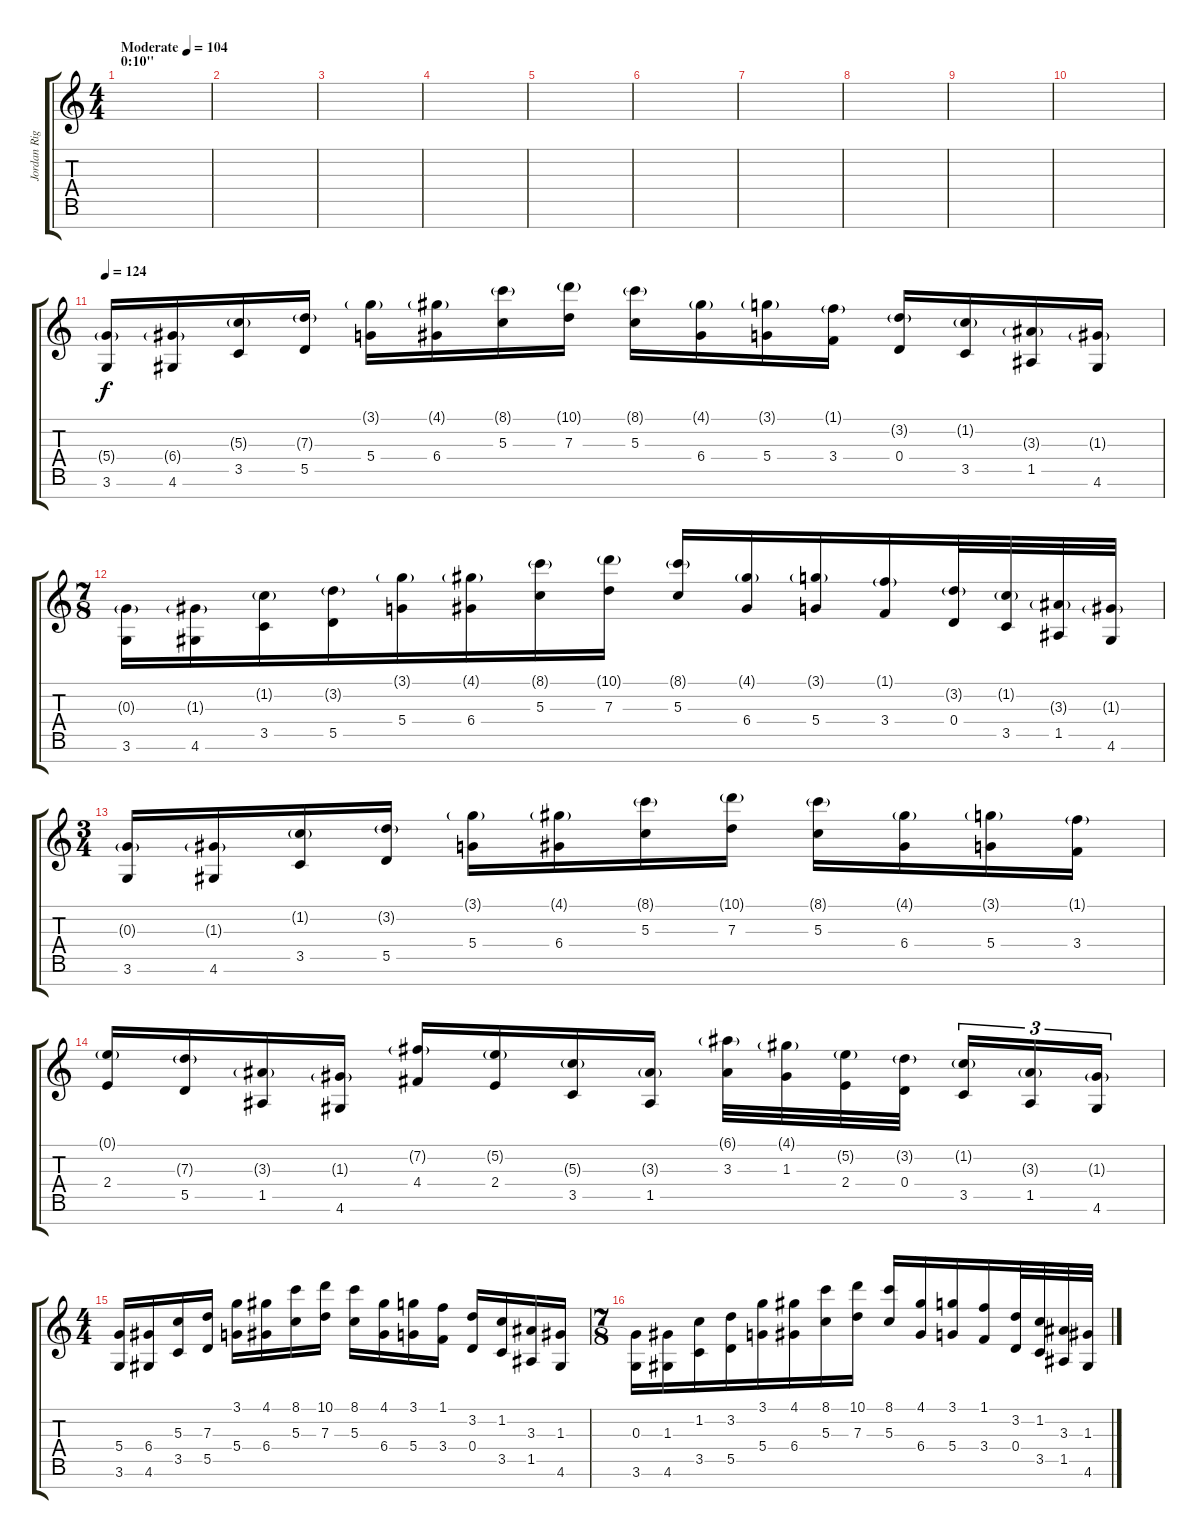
\track ("Jordan Right Hand Overdubs and Effects" "Jordan Rig") {instrument stringensemble1}
\staff {score tabs}
\tuning (E5 B4 G4 D4 A3 E3 B2) {hide}
\ts (4 4)
\section ("" "0:10''")
\tempo (104 "Moderate")
\clef g2
\ks c
|
|
|
|
|
|
|
|
|
|
\tempo 124
(5.4{g} 3.6).16 (6.4{g} 4.6).16 (5.3{g} 3.5).16 (7.3{g} 5.5).16 (3.1{g} 5.4).16 (4.1{g} 6.4).16 (8.1{g} 5.3).16 (10.1{g} 7.3).16 (8.1{g} 5.3).16 (4.1{g} 6.4).16 (3.1{g} 5.4).16 (1.1{g} 3.4).16 (3.2{g} 0.4).16 (1.2{g} 3.5).16 (3.3{g} 1.5).16 (1.3{g} 4.6).16 |
\ts (7 8)
(0.3{g} 3.6).16 (1.3{g} 4.6).16 (1.2{g} 3.5).16 (3.2{g} 5.5).16 (3.1{g} 5.4).16 (4.1{g} 6.4).16 (8.1{g} 5.3).16 (10.1{g} 7.3).16 (8.1{g} 5.3).16 (4.1{g} 6.4).16 (3.1{g} 5.4).16 (1.1{g} 3.4).16 (3.2{g} 0.4).32 (1.2{g} 3.5).32 (3.3{g} 1.5).32 (1.3{g} 4.6).32 |
\ts (3 4)
(0.3{g} 3.6).16 (1.3{g} 4.6).16 (1.2{g} 3.5).16 (3.2{g} 5.5).16 (3.1{g} 5.4).16 (4.1{g} 6.4).16 (8.1{g} 5.3).16 (10.1{g} 7.3).16 (8.1{g} 5.3).16 (4.1{g} 6.4).16 (3.1{g} 5.4).16 (1.1{g} 3.4).16 |
(0.1{g} 2.4).16 (7.3{g} 5.5).16 (3.3{g} 1.5).16 (1.3{g} 4.6).16 (7.2{g} 4.4).16 (5.2{g} 2.4).16 (5.3{g} 3.5).16 (3.3{g} 1.5).16 (6.1{g} 3.3).32 (4.1{g} 1.3).32 (5.2{g} 2.4).32 (3.2{g} 0.4).32 (1.2{g} 3.5).16{tu (3 2)} (3.3{g} 1.5).16{tu (3 2)} (1.3{g} 4.6).16{tu (3 2)} |
\ts (4 4)
(5.4 3.6).16 (6.4 4.6).16 (5.3 3.5).16 (7.3 5.5).16 (3.1 5.4).16 (4.1 6.4).16 (8.1 5.3).16 (10.1 7.3).16 (8.1 5.3).16 (4.1 6.4).16 (3.1 5.4).16 (1.1 3.4).16 (3.2 0.4).16 (1.2 3.5).16 (3.3 1.5).16 (1.3 4.6).16 |
\ts (7 8)
(0.3 3.6).16 (1.3 4.6).16 (1.2 3.5).16 (3.2 5.5).16 (3.1 5.4).16 (4.1 6.4).16 (8.1 5.3).16 (10.1 7.3).16 (8.1 5.3).16 (4.1 6.4).16 (3.1 5.4).16 (1.1 3.4).16 (3.2 0.4).32 (1.2 3.5).32 (3.3 1.5).32 (1.3 4.6).32
